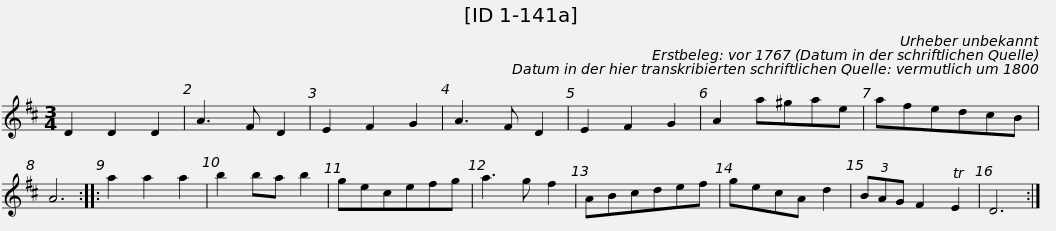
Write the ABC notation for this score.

X:1
L:1/8
M:3/4
I:linebreak $
K:D
V:1 treble
V:1
 D2 D2 D2 | A3 F D2 | E2 F2 G2 | A3 F D2 | E2 F2 G2 | %5
 A2 a^gae | afedcB | A6 :: a2 a2 a2 | b2 ba b2 |$ %10
 gecefg | a3 g f2 | ABcdef | gecA d2 | (3BAG F2 TE2 | %15
 D6 :| %16
